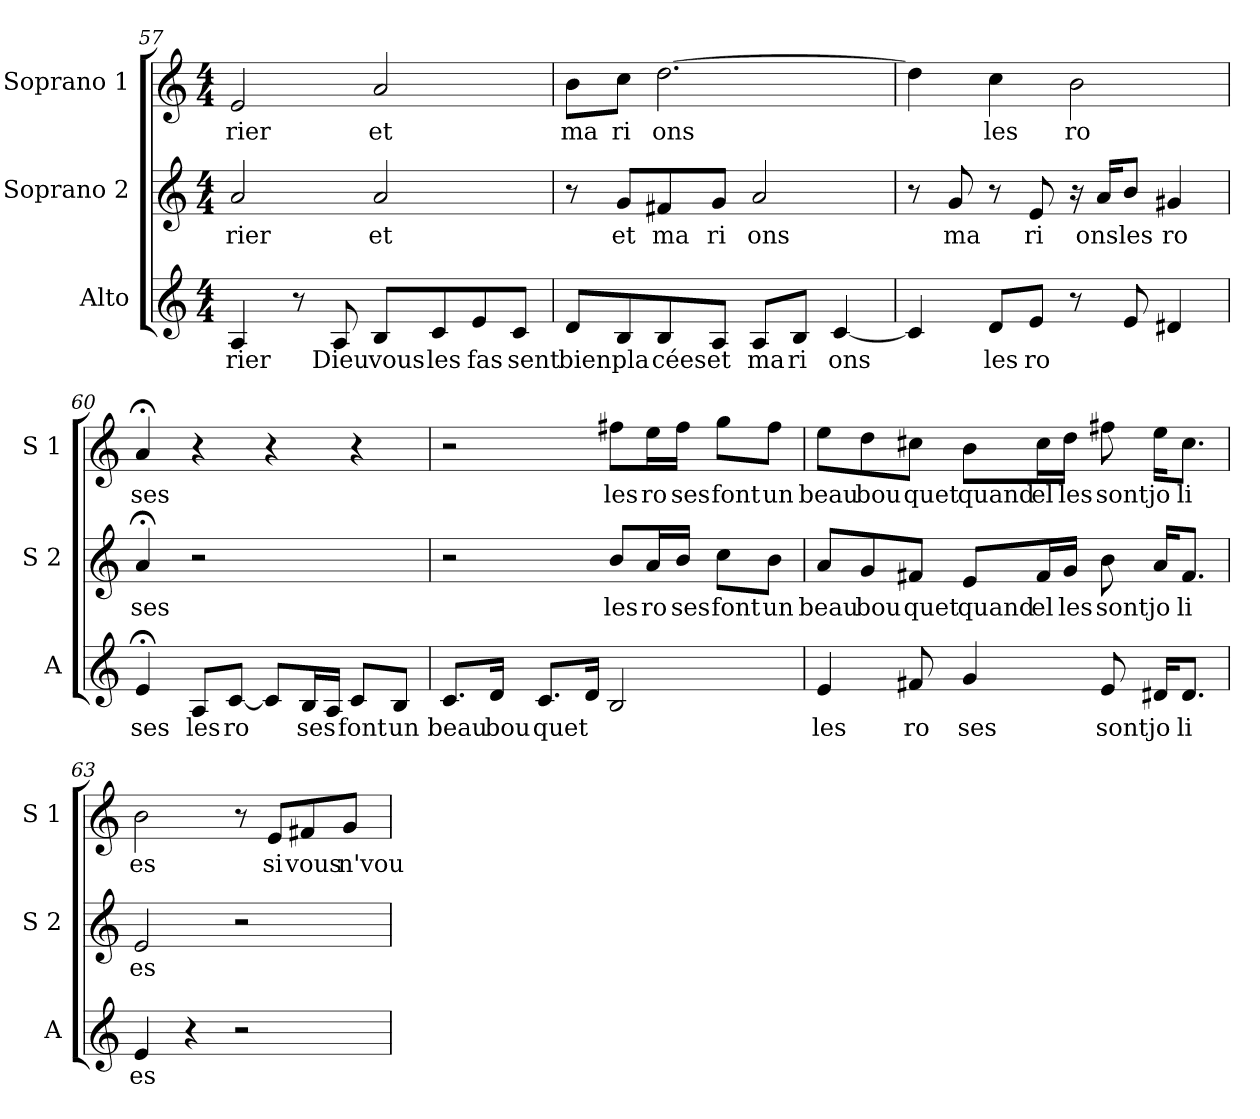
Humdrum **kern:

**kern	**text	**kern	**text	**kern	**text
*part3	*part3	*part2	*part2	*part1	*part1
*staff3	*staff3	*staff2	*staff2	*staff1	*staff1
*I"Alto	*	*I"Soprano 2	*	*I"Soprano 1	*
*I'A	*	*I'S 2	*	*I'S 1	*
!!LO:LB:g=z
*clefG2	*	*clefG2	*	*clefG2	*
*k[]	*	*k[]	*	*k[]	*
*C:	*	*C:	*	*C:	*
*M4/4	*	*M4/4	*	*M4/4	*
=57	=57	=57	=57	=57	=57
!	!LO:LY:b	!	!	!	!
!	!	!	!LO:LY:b	!	!
!	!	!	!	!	!LO:LY:b
4A/	rier	2a/	rier	2e/	rier
8r	.	.	.	.	.
!	!LO:LY:b	!	!	!	!
8A/	Dieu	.	.	.	.
!	!LO:LY:b	!	!	!	!
!	!	!	!LO:LY:b	!	!
!	!	!	!	!	!LO:LY:b
8B/L	vous	2a/	et	2a/	et
!	!LO:LY:b	!	!	!	!
8c/	les	.	.	.	.
!	!LO:LY:b	!	!	!	!
8e/	fas	.	.	.	.
!	!LO:LY:b	!	!	!	!
8c/J	sent	.	.	.	.
=58	=58	=58	=58	=58	=58
!	!LO:LY:b	!	!	!	!
!	!	!	!	!	!LO:LY:b
8d/L	bien	8r	.	8b\L	ma
!	!LO:LY:b	!	!	!	!
!	!	!	!LO:LY:b	!	!
!	!	!	!	!	!LO:LY:b
8B/	pla	8g/L	et	8cc\J	ri
!	!LO:LY:b	!	!	!	!
!	!	!	!LO:LY:b	!	!
!	!	!	!	!	!LO:LY:b
8B/	cées	8f#X/	ma	[2.dd\	ons
!	!LO:LY:b	!	!	!	!
!	!	!	!LO:LY:b	!	!
8A/J	et	8g/J	ri	.	.
!	!LO:LY:b	!	!	!	!
!	!	!	!LO:LY:b	!	!
8A/L	ma	2a/	ons	.	.
!	!LO:LY:b	!	!	!	!
8B/J	ri	.	.	.	.
!	!LO:LY:b	!	!	!	!
[4c/	ons	.	.	.	.
=59	=59	=59	=59	=59	=59
4c/]	.	8r	.	4dd\]	.
!	!	!	!LO:LY:b	!	!
.	.	8g/	ma	.	.
!	!LO:LY:b	!	!	!	!
!	!	!	!	!	!LO:LY:b
8d/L	les	8r	.	4cc\	les
!	!LO:LY:b	!	!	!	!
!	!	!	!LO:LY:b	!	!
8e/J	ro	8e/	ri	.	.
!	!	!	!	!	!LO:LY:b
8r	.	16r	.	2b\	ro
!	!	!	!LO:LY:b	!	!
.	.	16a/KL	ons	.	.
!	!	!	!LO:LY:b	!	!
8e/	.	8b/J	les	.	.
!	!	!	!LO:LY:b	!	!
4d#X/	.	4g#X/	ro	.	.
=60	=60	=60	=60	=60	=60
!	!LO:LY:b	!	!	!	!
!	!	!	!LO:LY:b	!	!
!	!	!	!	!	!LO:LY:b
4e;</	ses	4a;</	ses	4a;</	ses
!	!LO:LY:b	!	!	!	!
8A/L	les	2r	.	4r	.
!	!LO:LY:b	!	!	!	!
[8c/J	ro	.	.	.	.
8c/L]	.	.	.	4r	.
!	!LO:LY:b	!	!	!	!
16B/L	ses	.	.	.	.
16A/JJ	.	.	.	.	.
!	!LO:LY:b	!	!	!	!
8c/L	font	4ryy	.	4r	.
!	!LO:LY:b	!	!	!	!
8B/J	un	.	.	.	.
!!LO:LB:g=z
=61	=61	=61	=61	=61	=61
!	!LO:LY:b	!	!	!	!
8.c/L	beau	2r	.	2r	.
!	!LO:LY:b	!	!	!	!
16d/Jk	bou	.	.	.	.
!	!LO:LY:b	!	!	!	!
8.c/L	quet	.	.	.	.
16d/Jk	.	.	.	.	.
!	!	!	!LO:LY:b	!	!
!	!	!	!	!	!LO:LY:b
2B/	.	8b/L	les	8ff#X\L	les
!	!	!	!LO:LY:b	!	!
!	!	!	!	!	!LO:LY:b
.	.	16a/L	ro	16ee\L	ro
!	!	!	!LO:LY:b	!	!
!	!	!	!	!	!LO:LY:b
.	.	16b/JJ	ses	16ff#\JJ	ses
!	!	!	!LO:LY:b	!	!
!	!	!	!	!	!LO:LY:b
.	.	8cc\L	font	8gg\L	font
!	!	!	!LO:LY:b	!	!
!	!	!	!	!	!LO:LY:b
.	.	8b\J	un	8ff#\J	un
=62	=62	=62	=62	=62	=62
!	!LO:LY:b	!	!	!	!
!	!	!	!LO:LY:b	!	!
!	!	!	!	!	!LO:LY:b
4e/	les	8a/L	beau	8ee\L	beau
!	!	!	!LO:LY:b	!	!
!	!	!	!	!	!LO:LY:b
.	.	8g/	bou	8dd\	bou
!	!LO:LY:b	!	!	!	!
!	!	!	!LO:LY:b	!	!
!	!	!	!	!	!LO:LY:b
8f#X/	ro	8f#X/J	quet	8cc#X\J	quet
!	!LO:LY:b	!	!	!	!
!	!	!	!LO:LY:b	!	!
!	!	!	!	!	!LO:LY:b
4g/	ses	8e/L	quand	8b\L	quand
!	!	!	!LO:LY:b	!	!
!	!	!	!	!	!LO:LY:b
.	.	16f#/L	el	16cc#\L	el
!	!	!	!LO:LY:b	!	!
!	!	!	!	!	!LO:LY:b
.	.	16g/JJ	les	16dd\JJ	les
!	!LO:LY:b	!	!	!	!
!	!	!	!LO:LY:b	!	!
!	!	!	!	!	!LO:LY:b
8e/	sont	8b\	sont	8ff#X\	sont
!	!LO:LY:b	!	!	!	!
!	!	!	!LO:LY:b	!	!
!	!	!	!	!	!LO:LY:b
16d#X/KL	jo	16a/KL	jo	16ee\KL	jo
!	!LO:LY:b	!	!	!	!
!	!	!	!LO:LY:b	!	!
!	!	!	!	!	!LO:LY:b
8.d#/J	li	8.f#/J	li	8.cc#\J	li
=63	=63	=63	=63	=63	=63
!	!LO:LY:b	!	!	!	!
!	!	!	!LO:LY:b	!	!
!	!	!	!	!	!LO:LY:b
4e/	es	2e/	es	2b\	es
4r	.	.	.	.	.
2r	.	2r	.	8r	.
!	!	!	!	!	!LO:LY:b
.	.	.	.	8e/L	si
!	!	!	!	!	!LO:LY:b
.	.	.	.	8f#X/	vous
!	!	!	!	!	!LO:LY:b
.	.	.	.	8g/J	n'vou
=	=	=	=	=	=
*-	*-	*-	*-	*-	*-
